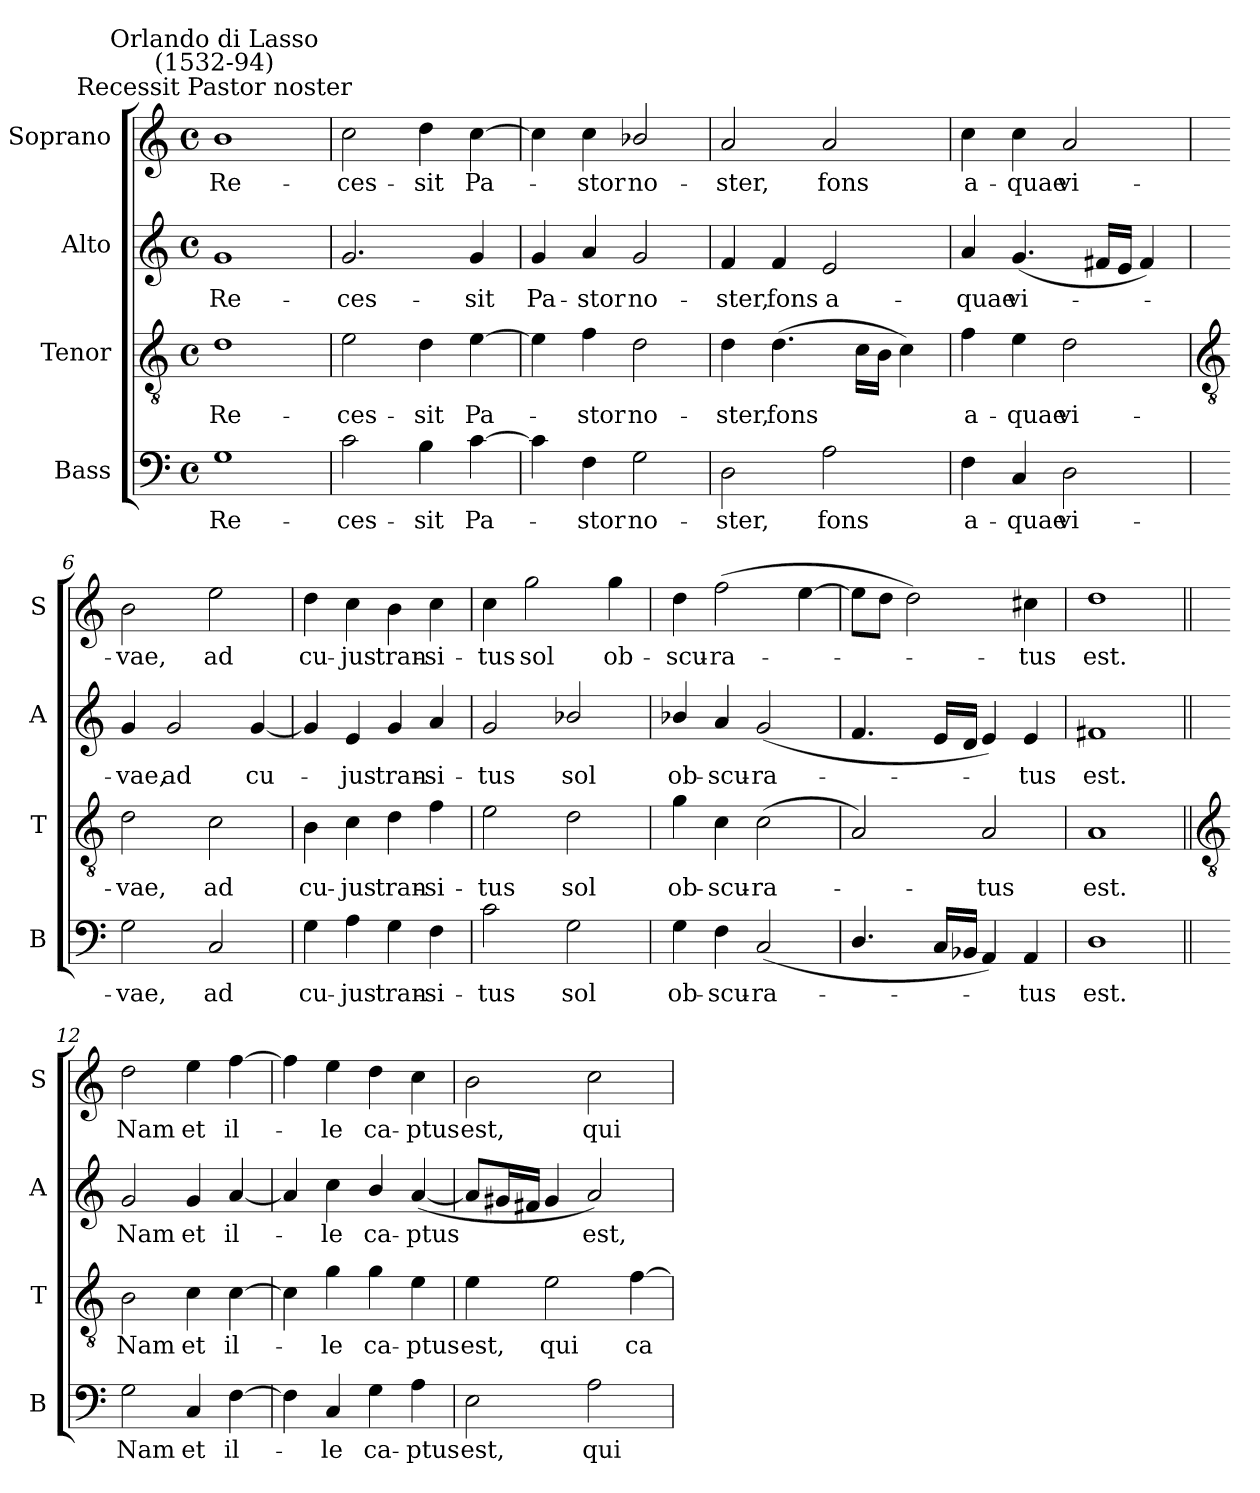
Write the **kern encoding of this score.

**kern	**text	**kern	**text	**kern	**text	**kern	**text
*part4	*part4	*part3	*part3	*part2	*part2	*part1	*part1
*staff4	*staff4	*staff3	*staff3	*staff2	*staff2	*staff1	*staff1
*I"Bass	*	*I"Tenor	*	*I"Alto	*	*I"Soprano	*
*I'B	*	*I'T	*	*I'A	*	*I'S	*
*clefF4	*	*clefGv2	*	*clefG2	*	*clefG2	*
*k[]	*	*k[]	*	*k[]	*	*k[]	*
*C:	*	*C:	*	*C:	*	*C:	*
*M4/4	*	*M4/4	*	*M4/4	*	*M4/4	*
*met(c)	*	*met(c)	*	*met(c)	*	*met(c)	*
=1	=1	=1	=1	=1	=1	=1	=1
!	!	!	!	!	!	!LO:TX:a:cj:t=Recessit Pastor noster	!
!	!	!	!	!	!	!LO:TX:a:cj:t=Orlando di Lasso\n(1532-94)	!
!	!LO:LY:b	!	!LO:LY:b	!	!LO:LY:b	!	!LO:LY:b
1G	Re-	1d	Re-	1g	Re-	1b	Re-
=2	=2	=2	=2	=2	=2	=2	=2
!	!LO:LY:b	!	!LO:LY:b	!	!LO:LY:b	!	!LO:LY:b
2c	-ces-	2e	-ces-	2.g	-ces-	2cc	-ces-
!	!LO:LY:b	!	!LO:LY:b	!	!	!	!LO:LY:b
4B	-sit	4d	-sit	.	.	4dd	-sit
!	!LO:LY:b	!	!LO:LY:b	!	!LO:LY:b	!	!LO:LY:b
[4c	Pa-	[4e	Pa-	4g	-sit	[4cc	Pa-
=3	=3	=3	=3	=3	=3	=3	=3
!	!	!	!	!	!LO:LY:b	!	!
4c]	.	4e]	.	4g	Pa-	4cc]	.
!	!LO:LY:b	!	!LO:LY:b	!	!LO:LY:b	!	!LO:LY:b
4F	stor	4f	stor	4a	-stor	4cc	stor
!	!LO:LY:b	!	!LO:LY:b	!	!LO:LY:b	!	!LO:LY:b
2G	no-	2d	no-	2g	no-	2b-X/	no-
=4	=4	=4	=4	=4	=4	=4	=4
!	!LO:LY:b	!	!LO:LY:b	!	!LO:LY:b	!	!LO:LY:b
2D	-ster,	4d	-ster,	4f	-ster,	2a	-ster,
!	!	!	!LO:LY:b	!	!LO:LY:b	!	!
.	.	(>4.d	fons	4f	fons	.	.
!	!LO:LY:b	!	!	!	!LO:LY:b	!	!LO:LY:b
2A	fons	.	.	2e	a-	2a	fons
.	.	16cLL	.	.	.	.	.
.	.	16BJJ	.	.	.	.	.
.	.	4c)	.	.	.	.	.
=5	=5	=5	=5	=5	=5	=5	=5
!	!LO:LY:b	!	!LO:LY:b	!	!LO:LY:b	!	!LO:LY:b
4F	a-	4f	a-	4a	-quae	4cc	a-
!	!LO:LY:b	!	!LO:LY:b	!	!LO:LY:b	!	!LO:LY:b
4C	-quae	4e	-quae	(<4.g	vi-	4cc	-quae
!	!LO:LY:b	!	!LO:LY:b	!	!	!	!LO:LY:b
2D	vi-	2d	vi-	.	.	2a	vi-
.	.	.	.	16f#XLL	.	.	.
.	.	.	.	16eJJ	.	.	.
.	.	.	.	4f#)	.	.	.
!!LO:LB:g=z
=6	=6	=6	=6	=6	=6	=6	=6
*	*	*clefGv2	*	*	*	*	*
!	!LO:LY:b	!	!LO:LY:b	!	!LO:LY:b	!	!LO:LY:b
2G	-vae,	2d	-vae,	4g	vae,	2b	-vae,
!	!	!	!	!	!LO:LY:b	!	!
.	.	.	.	2g	ad	.	.
!	!LO:LY:b	!	!LO:LY:b	!	!	!	!LO:LY:b
2C	ad	2c	ad	.	.	2ee	ad
!	!	!	!	!	!LO:LY:b	!	!
.	.	.	.	[4g	cu-	.	.
=7	=7	=7	=7	=7	=7	=7	=7
!	!LO:LY:b	!	!LO:LY:b	!	!	!	!LO:LY:b
4G	cu-	4B	cu-	4g]	.	4dd	cu-
!	!LO:LY:b	!	!LO:LY:b	!	!LO:LY:b	!	!LO:LY:b
4A	-jus	4c	-jus	4e	jus	4cc	-jus
!	!LO:LY:b	!	!LO:LY:b	!	!LO:LY:b	!	!LO:LY:b
4G	tran-	4d	tran-	4g	tran-	4b	tran-
!	!LO:LY:b	!	!LO:LY:b	!	!LO:LY:b	!	!LO:LY:b
4F	-si-	4f	-si-	4a	-si-	4cc	-si-
=8	=8	=8	=8	=8	=8	=8	=8
!	!LO:LY:b	!	!LO:LY:b	!	!LO:LY:b	!	!LO:LY:b
2c	-tus	2e	-tus	2g	-tus	4cc	-tus
!	!	!	!	!	!	!	!LO:LY:b
.	.	.	.	.	.	2gg	sol
!	!LO:LY:b	!	!LO:LY:b	!	!LO:LY:b	!	!
2G	sol	2d	sol	2b-X/	sol	.	.
!	!	!	!	!	!	!	!LO:LY:b
.	.	.	.	.	.	4gg	ob-
=9	=9	=9	=9	=9	=9	=9	=9
!	!LO:LY:b	!	!LO:LY:b	!	!LO:LY:b	!	!LO:LY:b
4G	ob-	4g	ob-	4b-X/	ob-	4dd	-scu-
!	!LO:LY:b	!	!LO:LY:b	!	!LO:LY:b	!	!LO:LY:b
4F	-scu-	4c	-scu-	4a	-scu-	(>2ff	-ra-
!	!LO:LY:b	!	!LO:LY:b	!	!LO:LY:b	!	!
(<2C	-ra-	(<2c	-ra-	(<2g	-ra-	.	.
.	.	.	.	.	.	[4ee	.
=10	=10	=10	=10	=10	=10	=10	=10
4.D/	.	2A)	.	4.f	.	8eeL]	.
.	.	.	.	.	.	8ddJ	.
.	.	.	.	.	.	2dd)	.
16CLL	.	.	.	16eLL	.	.	.
16BB-XJJ	.	.	.	16dJJ	.	.	.
!	!	!	!LO:LY:b	!	!	!	!
4AA)	.	2A	tus	4e)	.	.	.
!	!LO:LY:b	!	!	!	!LO:LY:b	!	!LO:LY:b
4AA	tus	.	.	4e	tus	4cc#X	tus
=11	=11	=11	=11	=11	=11	=11	=11
!	!LO:LY:b	!	!LO:LY:b	!	!LO:LY:b	!	!LO:LY:b
1D	est.	1A	est.	1f#X	est.	1dd	est.
!!LO:LB:g=z
=12||	=12||	=12||	=12||	=12||	=12||	=12||	=12||
*	*	*clefGv2	*	*	*	*	*
!	!LO:LY:b	!	!LO:LY:b	!	!LO:LY:b	!	!LO:LY:b
2G	Nam	2B	Nam	2g	Nam	2dd	Nam
!	!LO:LY:b	!	!LO:LY:b	!	!LO:LY:b	!	!LO:LY:b
4C	et	4c	et	4g	et	4ee	et
!	!LO:LY:b	!	!LO:LY:b	!	!LO:LY:b	!	!LO:LY:b
[4F	il-	[4c	il-	[4a	il-	[4ff	il-
=13	=13	=13	=13	=13	=13	=13	=13
4F]	.	4c]	.	4a]	.	4ff]	.
!	!LO:LY:b	!	!LO:LY:b	!	!LO:LY:b	!	!LO:LY:b
4C	le	4g	le	4cc	le	4ee	le
!	!LO:LY:b	!	!LO:LY:b	!	!LO:LY:b	!	!LO:LY:b
4G	ca-	4g	ca-	4b/	ca-	4dd	ca-
!	!LO:LY:b	!	!LO:LY:b	!	!LO:LY:b	!	!LO:LY:b
4A	-ptus	4e	-ptus	(<[4a	-ptus	4cc	-ptus
=14	=14	=14	=14	=14	=14	=14	=14
!	!LO:LY:b	!	!LO:LY:b	!	!	!	!LO:LY:b
2E	est,	4e	est,	8aL]	.	2b	est,
.	.	.	.	16g#XL	.	.	.
.	.	.	.	16f#XJJ	.	.	.
!	!	!	!LO:LY:b	!	!	!	!
.	.	2e	qui	4g#	.	.	.
!	!LO:LY:b	!	!	!	!LO:LY:b	!	!LO:LY:b
2A	qui	.	.	2a)	est,	2cc	qui
!	!	!	!LO:LY:b	!	!	!	!
.	.	[4f	ca-	.	.	.	.
=	=	=	=	=	=	=	=
*-	*-	*-	*-	*-	*-	*-	*-
